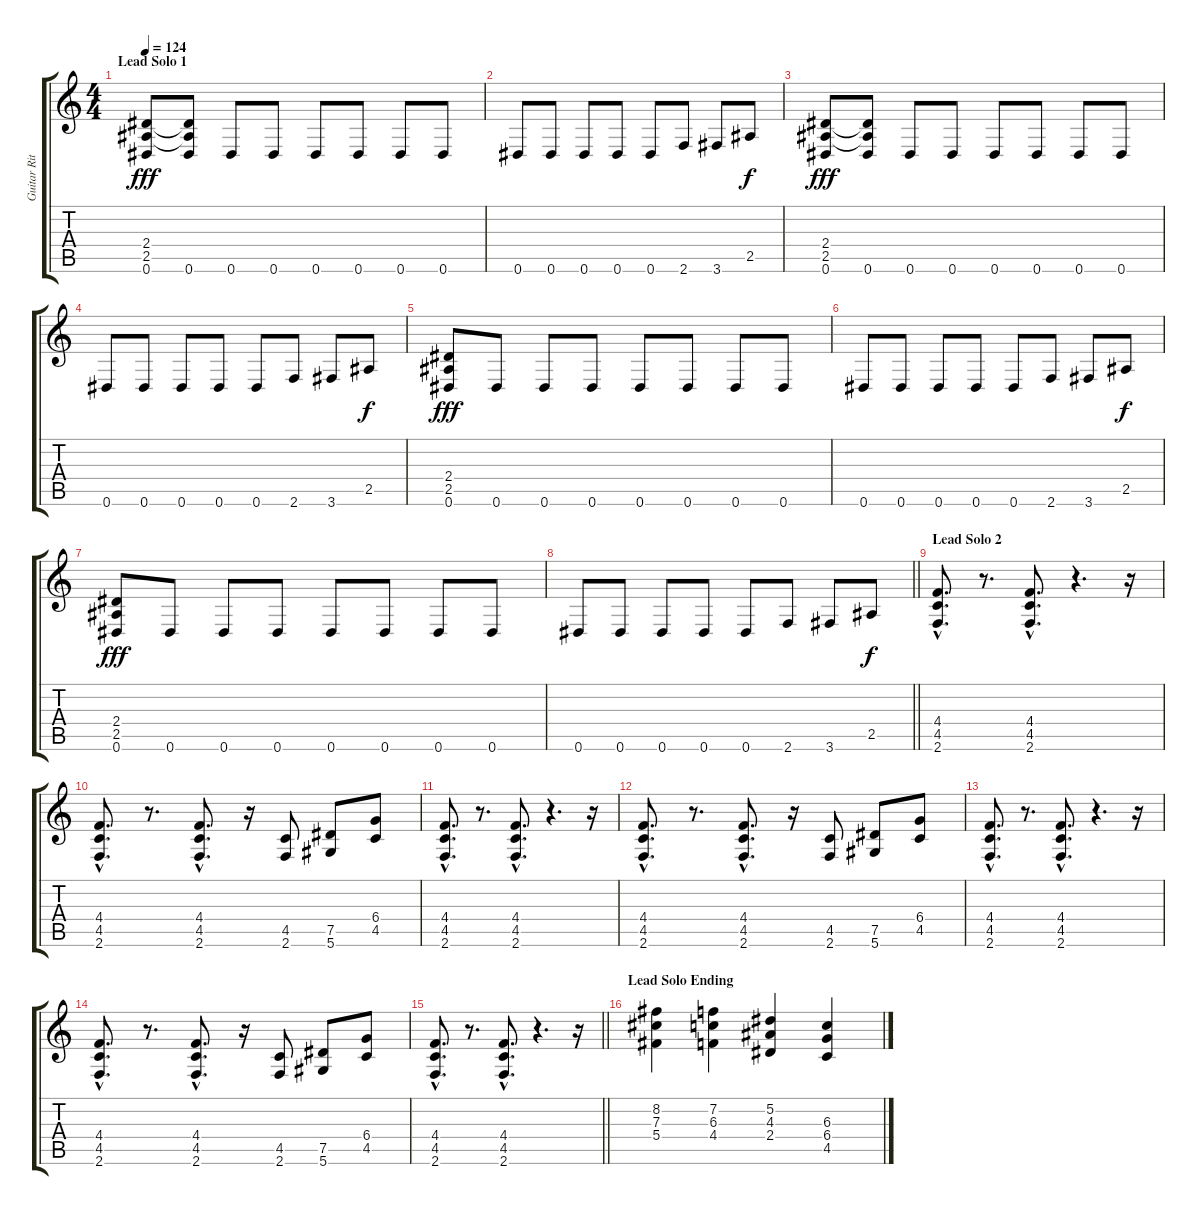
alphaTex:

\track ("Guitar Rithm 2" "Guitar Rit") {instrument overdrivenguitar}
\staff {score tabs}
\tuning (Eb4 Bb3 Gb3 Db3 Ab2 Eb2) {hide}
\ts (4 4)
\section ("" "Lead Solo 1")
\tempo 124
\clef g2
\ks c
(2.4{t} 2.5{t} 0.6{t}).8{dy fff} (2.4{t} 2.5{t} 0.6).8 0.6.8 0.6.8 0.6.8 0.6.8 0.6.8 0.6.8 |
0.6.8 0.6.8 0.6.8 0.6.8 0.6.8 2.6.8 3.6.8 2.5.8{dy f} |
(2.4 2.5 0.6).8{dy fff} (2.4{t} 2.5{t} 0.6).8 0.6.8 0.6.8 0.6.8 0.6.8 0.6.8 0.6.8 |
0.6.8 0.6.8 0.6.8 0.6.8 0.6.8 2.6.8 3.6.8 2.5.8{dy f} |
(2.4 2.5 0.6).8{dy fff} 0.6.8 0.6.8 0.6.8 0.6.8 0.6.8 0.6.8 0.6.8 |
0.6.8 0.6.8 0.6.8 0.6.8 0.6.8 2.6.8 3.6.8 2.5.8{dy f} |
(2.4 2.5 0.6).8{dy fff} 0.6.8 0.6.8 0.6.8 0.6.8 0.6.8 0.6.8 0.6.8 |
\barLineRight lightlight
0.6.8 0.6.8 0.6.8 0.6.8 0.6.8 2.6.8 3.6.8 2.5.8{dy f} |
\section ("" "Lead Solo 2")
(4.4{hac} 4.5{hac} 2.6{hac}).8{d} r.8{d} (4.4{hac} 4.5{hac} 2.6{hac}).8{d} r.4{d} r.16 |
(4.4{hac} 4.5{hac} 2.6{hac}).8{d} r.8{d} (4.4{hac} 4.5{hac} 2.6{hac}).8{d} r.16 (4.5 2.6).8 (7.5 5.6).8 (6.4 4.5).8 |
(4.4{hac} 4.5{hac} 2.6{hac}).8{d} r.8{d} (4.4{hac} 4.5{hac} 2.6{hac}).8{d} r.4{d} r.16 |
(4.4{hac} 4.5{hac} 2.6{hac}).8{d} r.8{d} (4.4{hac} 4.5{hac} 2.6{hac}).8{d} r.16 (4.5 2.6).8 (7.5 5.6).8 (6.4 4.5).8 |
(4.4{hac} 4.5{hac} 2.6{hac}).8{d} r.8{d} (4.4{hac} 4.5{hac} 2.6{hac}).8{d} r.4{d} r.16 |
(4.4{hac} 4.5{hac} 2.6{hac}).8{d} r.8{d} (4.4{hac} 4.5{hac} 2.6{hac}).8{d} r.16 (4.5 2.6).8 (7.5 5.6).8 (6.4 4.5).8 |
\barLineRight lightlight
(4.4{hac} 4.5{hac} 2.6{hac}).8{d} r.8{d} (4.4{hac} 4.5{hac} 2.6{hac}).8{d} r.4{d} r.16 |
\section ("" "Lead Solo Ending")
(8.2 7.3 5.4).4 (7.2 6.3 4.4).4 (5.2 4.3 2.4).4 (6.3 6.4 4.5).4
